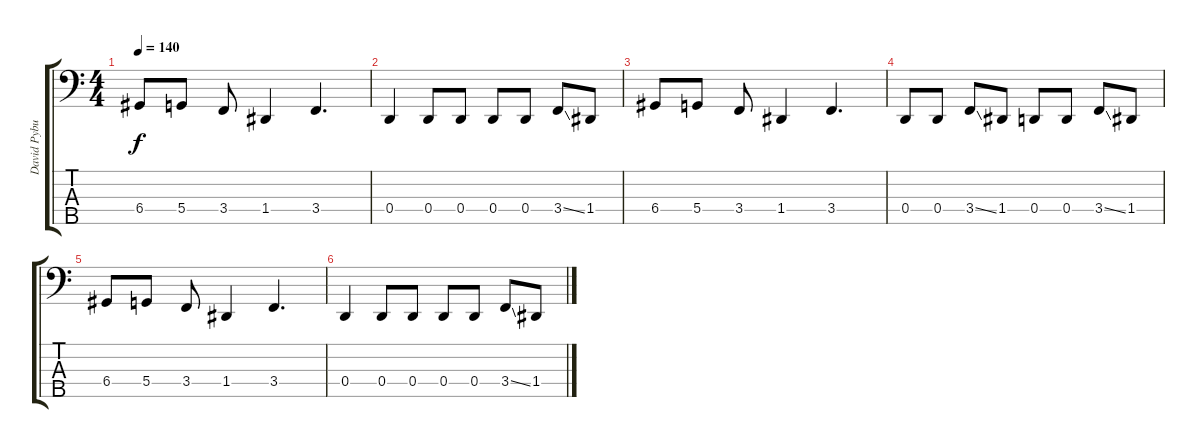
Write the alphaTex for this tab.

\track ("David Pybus" "David Pybu") {instrument electricbassfinger}
\staff {score tabs}
\tuning (F2 C2 G1 D1 A0) {hide}
\ts (4 4)
\tempo 140
\clef f4
\ks c
6.4.8{dy f} 5.4.8 3.4.8 1.4.4 3.4.4{d} |
0.4.4 0.4.8 0.4.8 0.4.8 0.4.8 3.4{ss}.8 1.4.8 |
6.4.8 5.4.8 3.4.8 1.4.4 3.4.4{d} |
0.4.8 0.4.8 3.4{ss}.8 1.4.8 0.4.8 0.4.8 3.4{ss}.8 1.4.8 |
6.4.8 5.4.8 3.4.8 1.4.4 3.4.4{d} |
0.4.4 0.4.8 0.4.8 0.4.8 0.4.8 3.4{ss}.8 1.4.8
